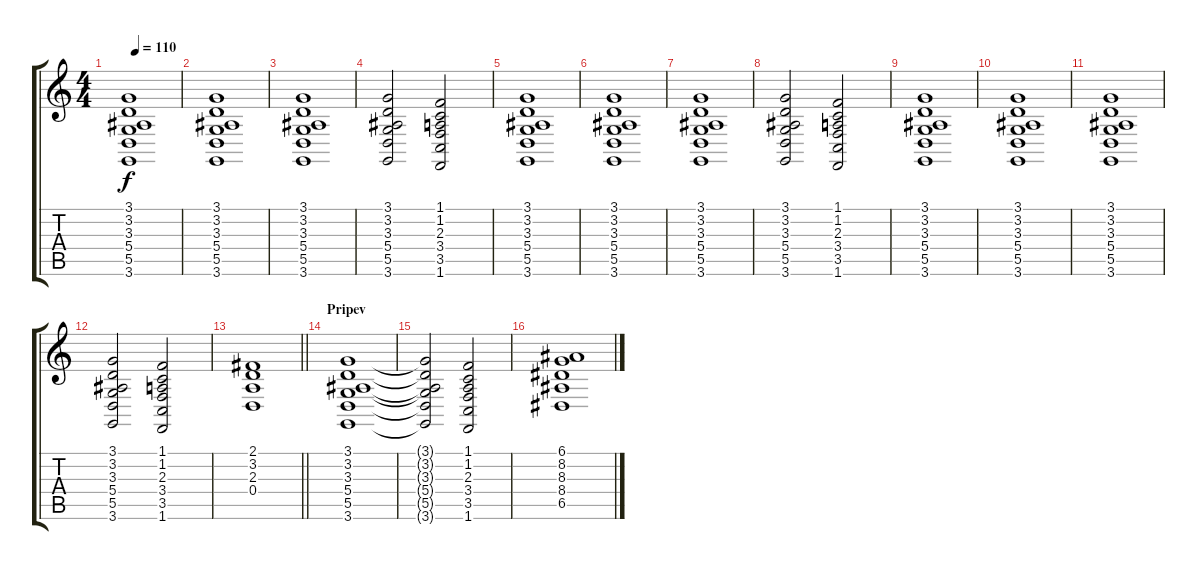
\track "" {instrument stringensemble1}
\staff {score tabs}
\tuning (E4 B3 G3 D3 A2 E2) {hide}
\ts (4 4)
\tempo 110
\clef g2
\ks c
(3.1 3.2 3.3 5.4 5.5 3.6).1{dy f} |
(3.1 3.2 3.3 5.4 5.5 3.6).1 |
(3.1 3.2 3.3 5.4 5.5 3.6).1 |
(3.1 3.2 3.3 5.4 5.5 3.6).2 (1.1 1.2 2.3 3.4 3.5 1.6).2 |
(3.1 3.2 3.3 5.4 5.5 3.6).1 |
(3.1 3.2 3.3 5.4 5.5 3.6).1 |
(3.1 3.2 3.3 5.4 5.5 3.6).1 |
(3.1 3.2 3.3 5.4 5.5 3.6).2 (1.1 1.2 2.3 3.4 3.5 1.6).2 |
(3.1 3.2 3.3 5.4 5.5 3.6).1 |
(3.1 3.2 3.3 5.4 5.5 3.6).1 |
(3.1 3.2 3.3 5.4 5.5 3.6).1 |
(3.1 3.2 3.3 5.4 5.5 3.6).2 (1.1 1.2 2.3 3.4 3.5 1.6).2 |
\barLineRight lightlight
(2.1 3.2 2.3 0.4).1 |
\section ("" "Pripev")
(3.1 3.2 3.3 5.4 5.5 3.6).1 |
(3.1{t} 3.2{t} 3.3{t} 5.4{t} 5.5{t} 3.6{t}).2 (1.1 1.2 2.3 3.4 3.5 1.6).2 |
(6.1 8.2 8.3 8.4 6.5).1
